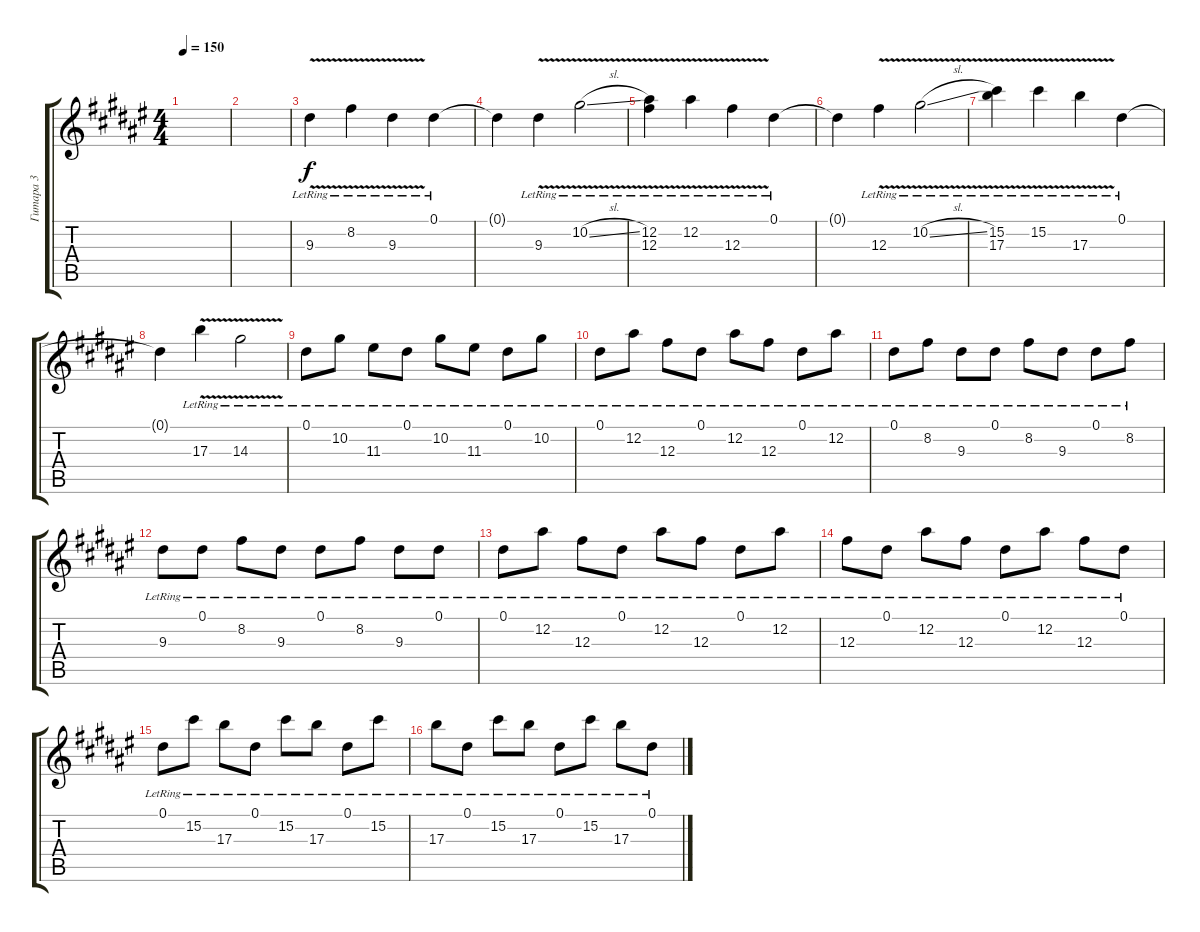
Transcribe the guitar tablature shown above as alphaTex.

\track ("Гитара 3" "Гитара 3") {instrument electricguitarjazz}
\staff {score tabs}
\tuning (Eb4 Bb3 Gb3 Db3 Ab2 Db2) {hide}
\ts (4 4)
\tempo 150
\clef g2
\ks d#minor
|
|
9.3{v lr}.4{dy f} 8.2{v lr}.4 9.3{v lr}.4 0.1{lr}.4 |
0.1{t}.4 9.3{v lr}.4 10.2{v sl lr}.2 |
(12.2 12.3{v lr}).4 12.2{v lr}.4 12.3{v lr}.4 0.1{lr}.4 |
0.1{t}.4 12.3{v lr}.4 10.2{v sl lr}.2 |
(15.2 17.3{v lr}).4 15.2{v lr}.4 17.3{v lr}.4 0.1{lr}.4 |
0.1{t}.4 17.3{v lr}.4 14.3{v lr}.2 |
0.1{lr}.8 10.2{lr}.8 11.3{lr}.8 0.1{lr}.8 10.2{lr}.8 11.3{lr}.8 0.1{lr}.8 10.2{lr}.8 |
0.1{lr}.8 12.2{lr}.8 12.3{lr}.8 0.1{lr}.8 12.2{lr}.8 12.3{lr}.8 0.1{lr}.8 12.2{lr}.8 |
0.1{lr}.8 8.2{lr}.8 9.3{lr}.8 0.1{lr}.8 8.2{lr}.8 9.3{lr}.8 0.1{lr}.8 8.2{lr}.8 |
9.3{lr}.8 0.1{lr}.8 8.2{lr}.8 9.3{lr}.8 0.1{lr}.8 8.2{lr}.8 9.3{lr}.8 0.1{lr}.8 |
0.1{lr}.8 12.2{lr}.8 12.3{lr}.8 0.1{lr}.8 12.2{lr}.8 12.3{lr}.8 0.1{lr}.8 12.2{lr}.8 |
12.3{lr}.8 0.1{lr}.8 12.2{lr}.8 12.3{lr}.8 0.1{lr}.8 12.2{lr}.8 12.3{lr}.8 0.1{lr}.8 |
0.1{lr}.8 15.2{lr}.8 17.3{lr}.8 0.1{lr}.8 15.2{lr}.8 17.3{lr}.8 0.1{lr}.8 15.2{lr}.8 |
17.3{lr}.8 0.1{lr}.8 15.2{lr}.8 17.3{lr}.8 0.1{lr}.8 15.2{lr}.8 17.3{lr}.8 0.1{lr}.8
